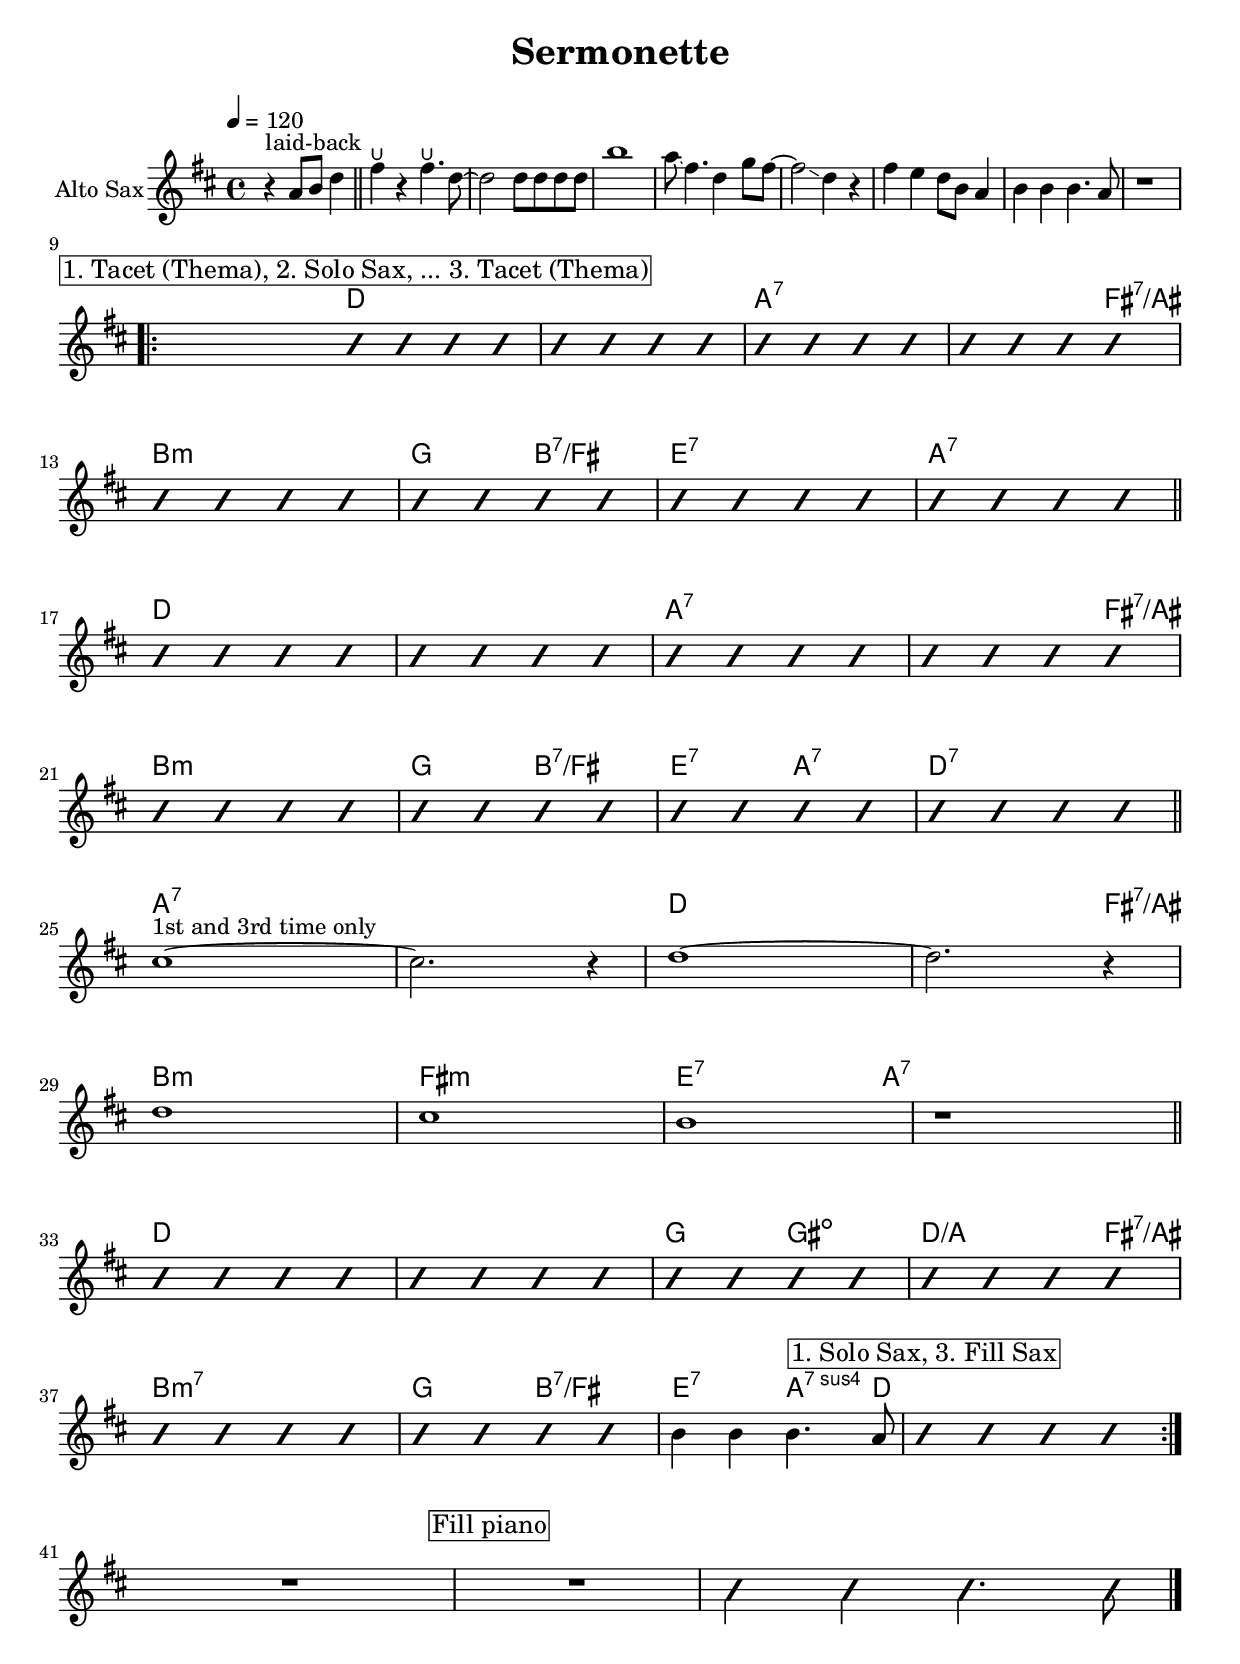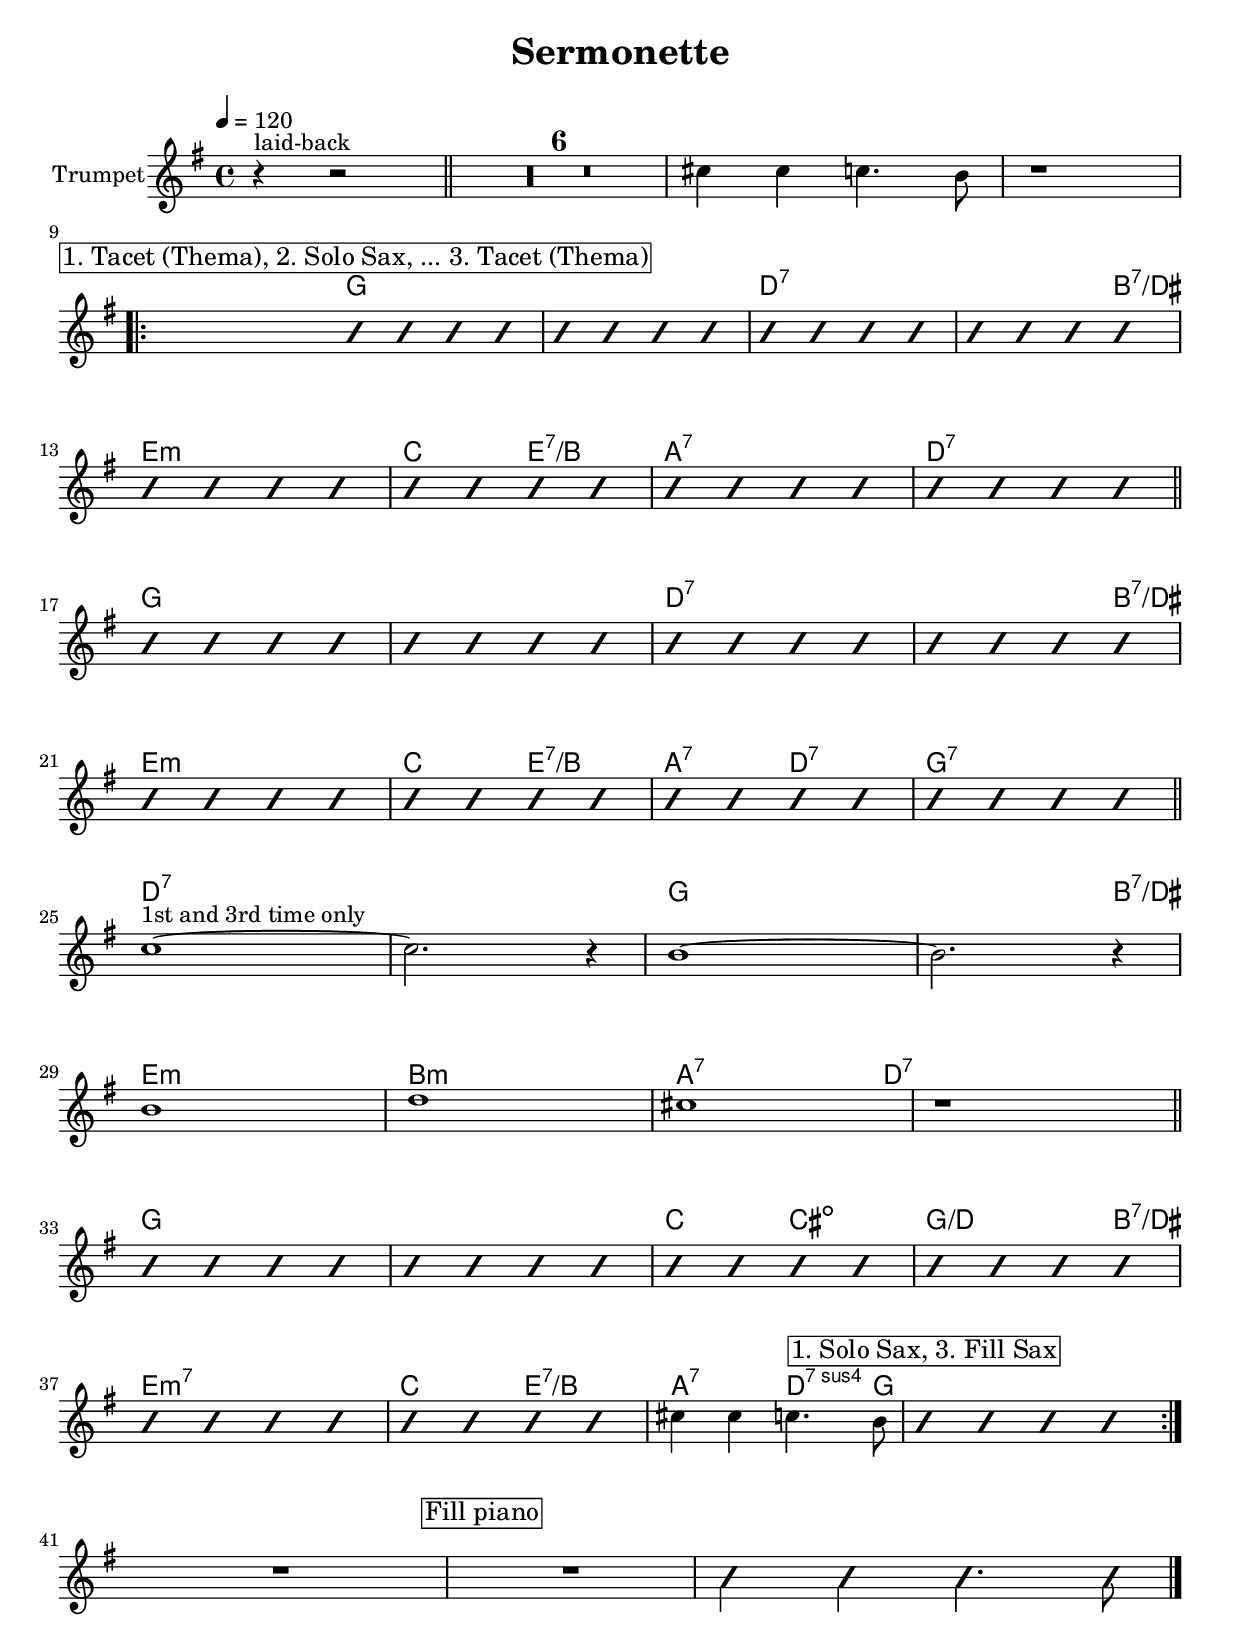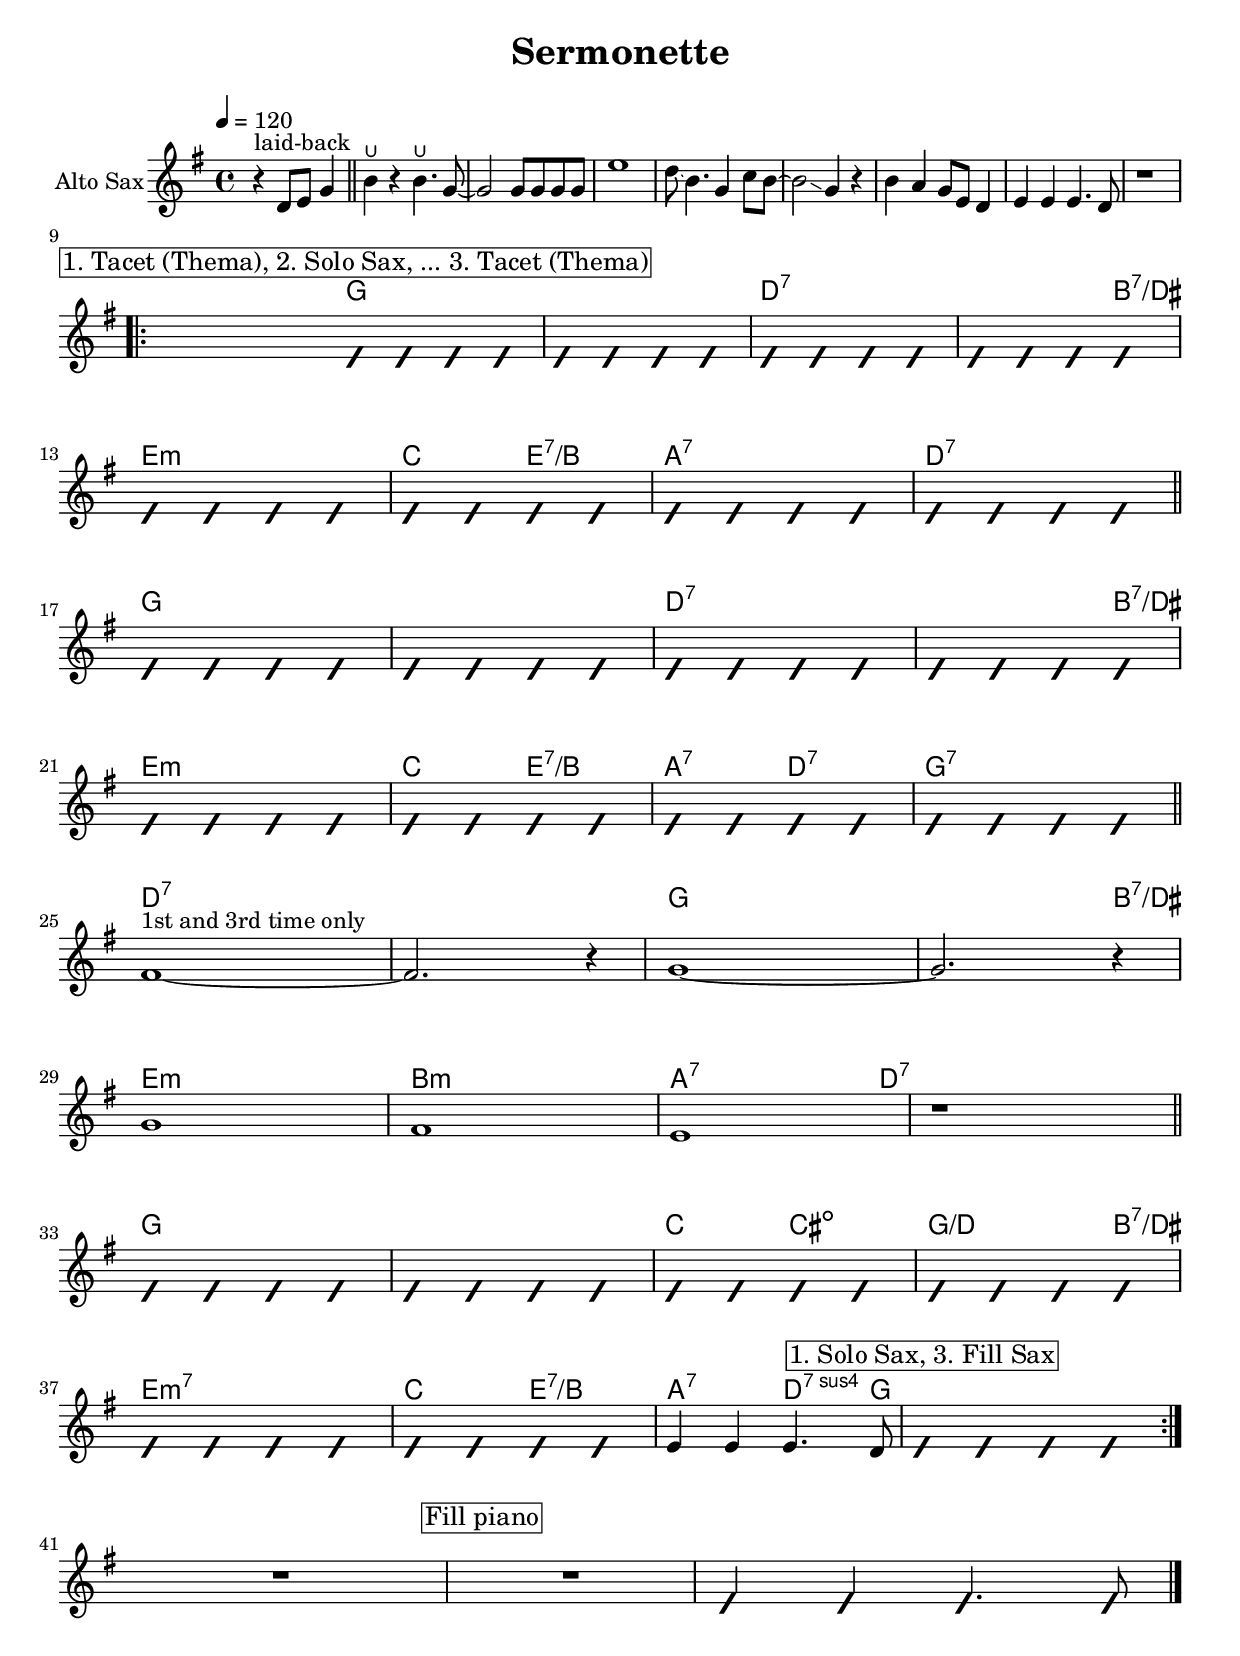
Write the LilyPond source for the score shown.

#(ly:set-option 'relative-includes #t)
\version "2.18.0"
\include "lib.ly"

\header {
  title = "Sermonette"
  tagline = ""
}

\paper {
  markup-system-spacing #'padding = #3 %space after title
}

global = {
  \time 4/4
  \key c \major
  \clef "violin"
  \set Score.skipBars = ##t % combine multi-rests
  \accidentalStyle "modern-voice-cautionary" % print some reduntant accidentals in parenthesis, e.g. (#)
}

structure = {
  \tempo 4 = 120
  \partial 2.
  s2.^"laid-back"
  \bar "||"
  s1*8 % intro
  s1*8 % A
  \bar "||"
  s1*8 % A
  \bar "||"
  s1*8 % B
  \bar "||"
  s1*8 % A
  s1*3 % end
  \bar "|."
}

remarks = \lyricmode {
  \partial 2. \skip 2.
  \skip 1*8
  \markupBox "1. Tacet (Thema), 2. Solo Sax, ... 3. Tacet (Thema)" 1
  \skip 1*15
  \skip 1*15
  \markupBox "1. Solo Sax, 3. Fill Sax"
  \skip 1
  \markupBox "Fill piano"
}

chorusA = \chordmode {
  c1 s g:7 s2. e4:7/gis
  a1:m f2 a:7/e
}
chorusChords = \chordmode {
  \chorusA d1:7 g:7
  \chorusA d2:7 g:7 c1:7

  % B
  g1:7 s c s2. e4:7/gis
  a1:m e:m d2..:7 g8:7 s1

  c1 s f2 fis:dim c2.:/g e4:7/gis
  a1:m7 f2 a:7/e d:7 g4.:7sus4 c8 s1
}

theChords = {
  \partial 2. s2.
  s1*8
  \set Score.proportionalNotationDuration = #(ly:make-moment 1 8 )
  \chorusChords
  \unset Score.proportionalNotationDuration
}

trumpetChords = \transpose f c \theChords
altoChords = \transpose bes c \theChords

slTp = \relative c'' { e4 }
slAs = \relative c''' { a4 }
slbTp = \repeat unfold 4 \slTp
slbAs = \repeat unfold 4 \slAs

trumpet = \transpose f c \relative c'' {
  \global
  \set Staff.instrumentName = #"Trumpet"
  \partial 2. r4 r2
  R1*6 | fis4 fis f4. e8 | r1
  \repeat volta 3 {
    \slash
    \repeat unfold 16 \slbTp
    \endSlash
    f1^"1st and 3rd time only"~ | f2. r4 | e1~ | e2. r4 |
    e1 | g | fis | r
    \slash
    \repeat unfold 6 \slbTp
    \endSlash
    fis4 fis f4. e8 | \slash \slbTp \endSlash
  }
  R1*2 \slashStem e4 e e4. e8 \endSlashStem
}


breaksTp = {
  \partial 2. s2.
  s1*8 \break
  s1*4 \break
  s1*4 \break
  s1*4 \break
  s1*4 \break
  s1*4 \break
  s1*4 \break
  s1*4 \break
  s1*4 \break
}

altoSax = \transpose bes c \relative c'''' {
  \global
  \set Staff.instrumentName = #"Alto Sax"
  \partial 2. r4 g,8 a c4 |
  e4^\lheel r e4.^\lheel c8~ | c2 c8 c c c | a'1 | g8\glissando e4. c4 f8 e~ |
  e2\glissando c4 r | e d c8 a g4 | a a a4. g8 | r1
  \repeat volta 3 {
    \slash
    \repeat unfold 16 \slbAs
    \endSlash
    b1^"1st and 3rd time only"~ | b2. r4 | c1~ | c2. r4 |
    c1 | b | a | r
    \slash
    \repeat unfold 6 \slbAs
    \endSlash
    a4 a a4. g8 | \slash \slbAs \endSlash
  }
  R1*2 \slashStem a4 a a4. a8 \endSlashStem
}

breaksAs = {
  \partial 2. s2.
  s1*8 \break
  s1*4 \break
  s1*4 \break
  s1*4 \break
  s1*4 \break
  s1*4 \break
  s1*4 \break
  s1*4 \break
  s1*4 \break
}

% \book {
%   \score {
%     % \midi { }
%     <<
%       \lyricsAbove \remarks
%       \new ChordNames \trumpetChords
%       \new Staff = "trumpet" <<
%         \structure
%         \trumpet
%       >>
%       % \new Staff \trumpet
%       \new ChordNames \altoChords
%       \new Staff = "altoSax" <<
%         \altoSax
%       >>
%     >>
%   }
% }
\book {
  \bookOutputSuffix "tp"
  \paper {
    system-system-spacing #'basic-distance = #15 % increase space
    % fit on one page
    % system-system-spacing = #'(
    %   (basic-distance . 10)
    %   (minimum-distance . 0)
    %   (padding . 0)
    %   (stretchability . 0))
  }
  \score {
    <<
      \lyricsAbove \remarks
      \new ChordNames \trumpetChords
      \new Staff = "trumpet" <<
        \structure
        \breaksTp
        \trumpet
      >>
    >>
  }
}
\book {
  \bookOutputSuffix "as"
  \paper {
    system-system-spacing #'basic-distance = #15 % increase space
  }
  \score {
    <<
      \lyricsAbove \remarks
      \new ChordNames \altoChords
      \new Staff = "altoSax" <<
        \structure
        \breaksAs
        \altoSax
      >>
    >>
  }
}

tenorSax = \transpose bes es \altoSax
tenorChords = \transpose bes es \altoChords
\book {
  \bookOutputSuffix "ts"
  \paper {
    system-system-spacing #'basic-distance = #15 % increase space
  }
  \score {
    <<
      \lyricsAbove \remarks
      \new ChordNames \tenorChords
      \new Staff = "tenorSax" <<
        \structure
        \breaksAs
        \tenorSax
      >>
    >>
  }
}
